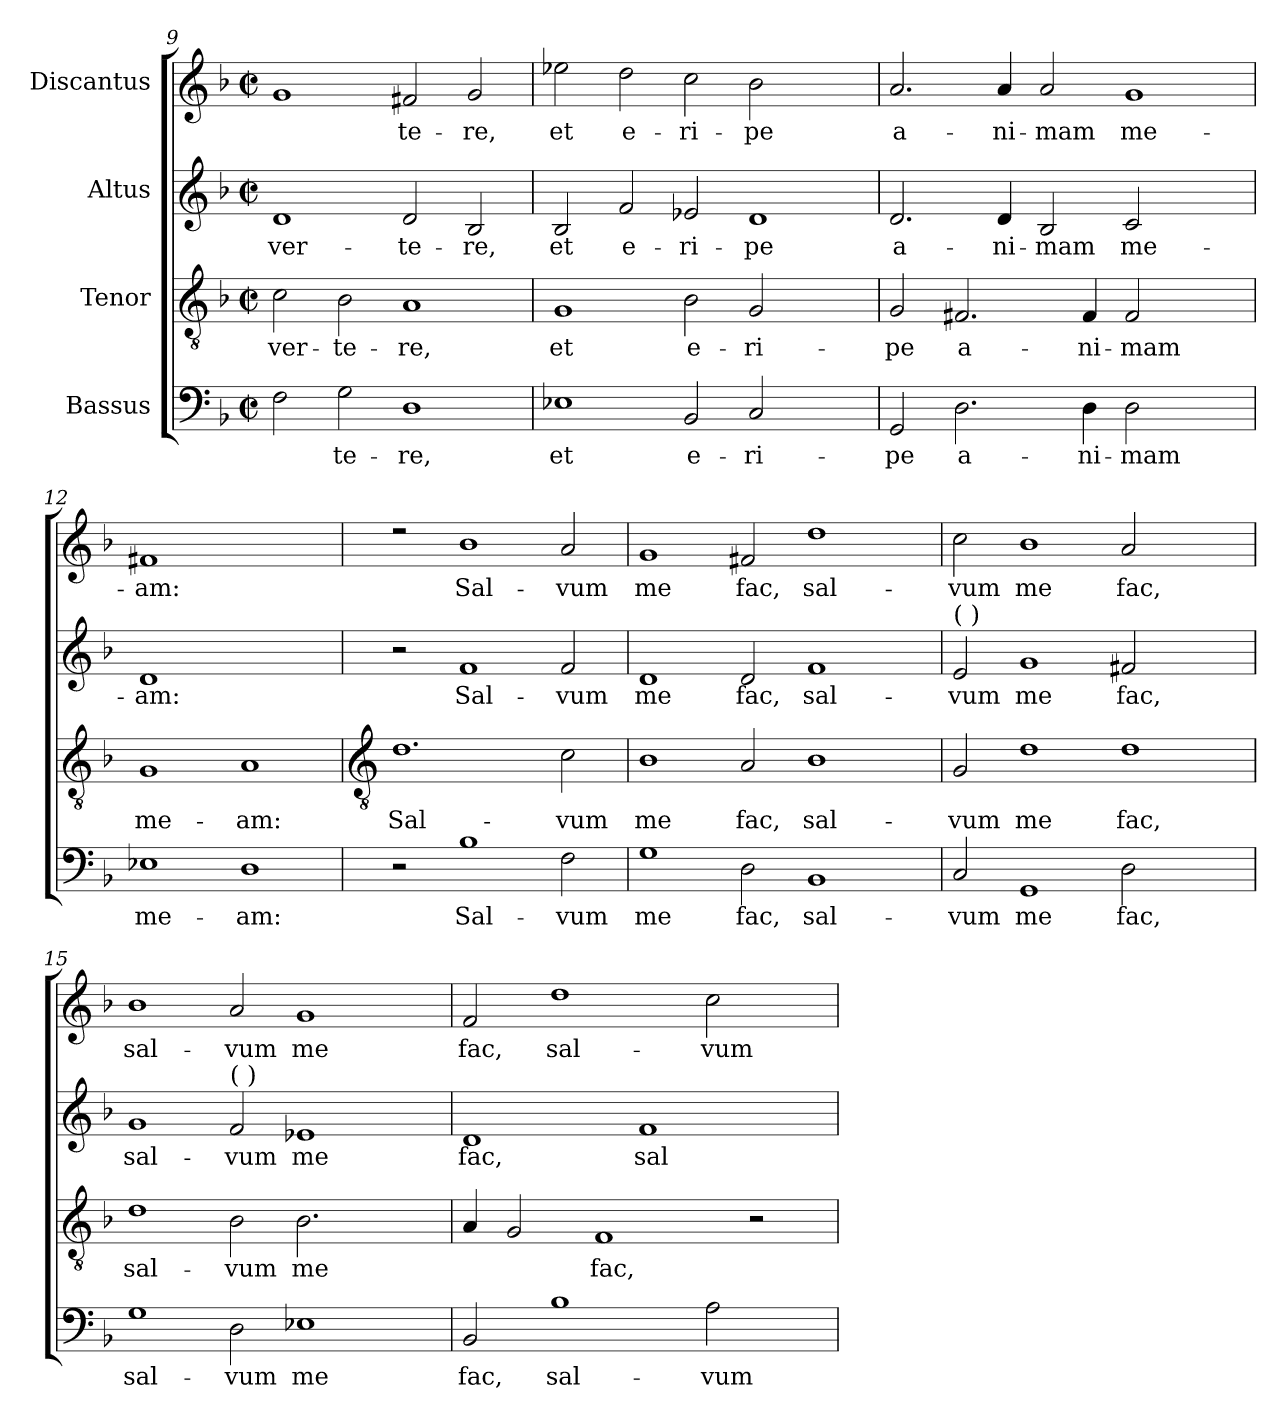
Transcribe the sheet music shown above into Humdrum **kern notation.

**kern	**text	**kern	**text	**kern	**text	**kern	**text
*part4	*part4	*part3	*part3	*part2	*part2	*part1	*part1
*staff4	*staff4	*staff3	*staff3	*staff2	*staff2	*staff1	*staff1
*I"Bassus	*	*I"Tenor	*	*I"Altus	*	*I"Discantus	*
*clefF4	*	*clefGv2	*	*clefG2	*	*clefG2	*
*k[b-]	*	*k[b-]	*	*k[b-]	*	*k[b-]	*
*F:	*	*F:	*	*F:	*	*F:	*
*M4/2	*	*M4/2	*	*M4/2	*	*M4/2	*
*met(c|)	*	*met(c|)	*	*met(c|)	*	*met(c|)	*
=9	=9	=9	=9	=9	=9	=9	=9
!	!	!	!LO:LY:b	!	!LO:LY:b	!	!
2F	.	2c	-ver-	1d	-ver-	1g	.
!	!LO:LY:b	!	!LO:LY:b	!	!	!	!
2G	-te-	2B-	-te-	.	.	.	.
!	!LO:LY:b	!	!LO:LY:b	!	!LO:LY:b	!	!LO:LY:b
1D	-re,	1A	-re,	2d	-te-	2f#	-te-
!	!	!	!	!	!LO:LY:b	!	!LO:LY:b
.	.	.	.	2B-	-re,	2g	-re,
=10	=10	=10	=10	=10	=10	=10	=10
!	!LO:LY:b	!	!LO:LY:b	!	!LO:LY:b	!	!LO:LY:b
1E-X	et	1G	et	2B-	et	2ee-X	et
!	!	!	!	!	!LO:LY:b	!	!LO:LY:b
.	.	.	.	2f	e-	2dd	e-
!	!LO:LY:b	!	!LO:LY:b	!	!LO:LY:b	!	!LO:LY:b
2BB-	e-	2B-	e-	2e-X	-ri-	2cc	-ri-
!	!LO:LY:b	!	!LO:LY:b	!	!LO:LY:b	!	!LO:LY:b
2C	-ri-	2G	-ri-	1d	-pe	2b-	-pe
2ryy	.	2ryy	.	.	.	2ryy	.
=11	=11	=11	=11	=11	=11	=11	=11
!	!LO:LY:b	!	!LO:LY:b	!	!LO:LY:b	!	!LO:LY:b
2GG	-pe	2G	-pe	2.d	a-	2.a	a-
!	!LO:LY:b	!	!LO:LY:b	!	!	!	!
2.D	a-	2.F#X	a-	.	.	.	.
!	!	!	!	!	!LO:LY:b	!	!LO:LY:b
.	.	.	.	4d	-ni-	4a	-ni-
!	!	!	!	!	!LO:LY:b	!	!LO:LY:b
.	.	.	.	2B-	-mam	2a	-mam
!	!LO:LY:b	!	!LO:LY:b	!	!	!	!
4D	-ni-	4F#	-ni-	.	.	.	.
!	!LO:LY:b	!	!LO:LY:b	!	!LO:LY:b	!	!LO:LY:b
2D	-mam	2F#	-mam	2c	me-	1g	me-
2ryy	.	2ryy	.	2ryy	.	.	.
=12	=12	=12	=12	=12	=12	=12	=12
!	!LO:LY:b	!	!LO:LY:b	!	!LO:LY:b	!	!LO:LY:b
1E-X	me-	1G	me-	1d	-am:	1f#X	-am:
!	!LO:LY:b	!	!LO:LY:b	!	!	!	!
1D	-am:	1A	-am:	1ryy	.	1ryy	.
!!LO:LB:g=z
=13	=13	=13	=13	=13	=13	=13	=13
*	*	*clefGv2	*	*	*	*	*
!	!	!	!LO:LY:b	!	!	!	!
*	*	*	*	*	*	*^	*
2r	.	1.d	Sal-	2r	.	2r	0ryy	.
!	!LO:LY:b	!	!	!	!LO:LY:b	!	!	!LO:LY:b
1B-	Sal-	.	.	1f	Sal-	1b-	.	Sal-
!	!LO:LY:b	!	!LO:LY:b	!	!LO:LY:b	!	!	!LO:LY:b
2F	-vum	2c	-vum	2f	-vum	2a	.	-vum
=14	=14	=14	=14	=14	=14	=14	=14	=14
!	!LO:LY:b	!	!LO:LY:b	!	!LO:LY:b	!	!	!LO:LY:b
1G	me	1B-	me	1d	me	1g	1ryy	me
!	!LO:LY:b	!	!LO:LY:b	!	!LO:LY:b	!	!	!LO:LY:b
2D	fac,	2A	fac,	2d	fac,	2f#X	2ryy	fac,
!	!LO:LY:b	!	!LO:LY:b	!	!LO:LY:b	!	!	!LO:LY:b
1BB-	sal-	1B-	sal-	1f	sal-	1dd	2ryy	sal-
.	.	.	.	.	.	.	2ryy	.
=14A	=14A	=14A	=14A	=14A	=14A	=14A	=14A	=14A
!	!	!	!	!LO:TX:a:t=(  )	!	!	!	!
!	!LO:LY:b	!	!LO:LY:b	!	!LO:LY:b	!	!	!LO:LY:b
2C	-vum	2G	-vum	2e	-vum	2cc	0ryy	-vum
!	!LO:LY:b	!	!LO:LY:b	!	!LO:LY:b	!	!	!LO:LY:b
1GG	me	1d	me	1g	me	1b-	.	me
!	!LO:LY:b	!	!LO:LY:b	!	!LO:LY:b	!	!	!LO:LY:b
2D	fac,	1d	fac,	2f#X	fac,	2a	.	fac,
2ryy	.	.	.	2ryy	.	2ryy	2ryy	.
=15A	=15A	=15A	=15A	=15A	=15A	=15A	=15A	=15A
!	!LO:LY:b	!	!LO:LY:b	!	!LO:LY:b	!	!	!LO:LY:b
1G	sal-	1d	sal-	1g	sal-	1b-	0ryy	sal-
!	!	!	!	!LO:TX:a:t=(  )	!	!	!	!
!	!LO:LY:b	!	!LO:LY:b	!	!LO:LY:b	!	!	!LO:LY:b
2D	-vum	2B-	-vum	2f	-vum	2a	.	-vum
!	!LO:LY:b	!	!LO:LY:b	!	!LO:LY:b	!	!	!LO:LY:b
1E-X	me	2.B-	me	1e-X	me	1g	.	me
.	.	.	.	.	.	.	2ryy	.
.	.	4ryy	.	.	.	.	.	.
=16A	=16A	=16A	=16A	=16A	=16A	=16A	=16A	=16A
!	!LO:LY:b	!	!	!	!LO:LY:b	!	!	!LO:LY:b
2BB-	fac,	4A	.	1d	fac,	2f	0ryy	fac,
.	.	2G	.	.	.	.	.	.
!	!LO:LY:b	!	!	!	!	!	!	!LO:LY:b
1B-	sal-	.	.	.	.	1dd	.	sal-
!	!	!	!LO:LY:b	!	!	!	!	!
.	.	1F	fac,	.	.	.	.	.
!	!	!	!	!	!LO:LY:b	!	!	!
.	.	.	.	1f	sal-	.	.	.
!	!LO:LY:b	!	!	!	!	!	!	!LO:LY:b
2A	-vum	.	.	.	.	2cc	.	-vum
.	.	2r	.	.	.	.	.	.
4ryy	.	.	.	4ryy	.	4ryy	4ryy	.
*	*	*	*	*	*	*v	*v	*
=	=	=	=	=	=	=	=
*-	*-	*-	*-	*-	*-	*-	*-
